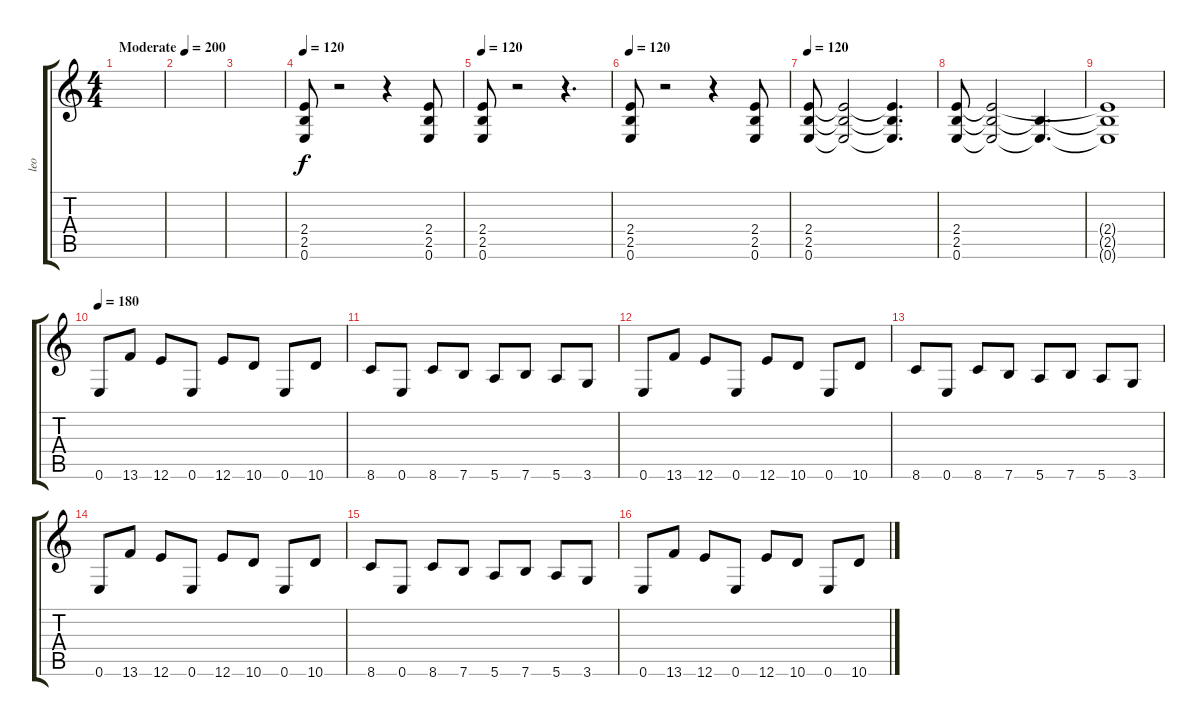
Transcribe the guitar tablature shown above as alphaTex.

\track ("leo" "leo") {instrument overdrivenguitar}
\staff {score tabs}
\tuning (E4 B3 G3 D3 A2 E2) {hide}
\ts (4 4)
\tempo (200 "Moderate")
\clef g2
\ks c
|
|
|
\tempo 120
(2.4 2.5 0.6).8 r.2 r.4 (2.4 2.5 0.6).8 |
\tempo 120
(2.4 2.5 0.6).8 r.2 r.4{d} |
\tempo 120
(2.4 2.5 0.6).8 r.2 r.4 (2.4 2.5 0.6).8 |
\tempo 120
(2.4 2.5 0.6).8 (2.4{t} 2.5{t} 0.6{t}).2 (2.4{t} 2.5{t} 0.6{t}).4{d} |
(2.4 2.5 0.6).8 (2.4{t} 2.5{t} 0.6{t}).2 (2.5{t} 0.6{t}).4{d} |
(2.4{t} 2.5{t} 0.6{t}).1 |
\tempo 180
0.6.8 13.6.8 12.6.8 0.6.8 12.6.8 10.6.8 0.6.8 10.6.8 |
8.6.8 0.6.8 8.6.8 7.6.8 5.6.8 7.6.8 5.6.8 3.6.8 |
0.6.8 13.6.8 12.6.8 0.6.8 12.6.8 10.6.8 0.6.8 10.6.8 |
8.6.8 0.6.8 8.6.8 7.6.8 5.6.8 7.6.8 5.6.8 3.6.8 |
0.6.8 13.6.8 12.6.8 0.6.8 12.6.8 10.6.8 0.6.8 10.6.8 |
8.6.8 0.6.8 8.6.8 7.6.8 5.6.8 7.6.8 5.6.8 3.6.8 |
0.6.8 13.6.8 12.6.8 0.6.8 12.6.8 10.6.8 0.6.8 10.6.8
